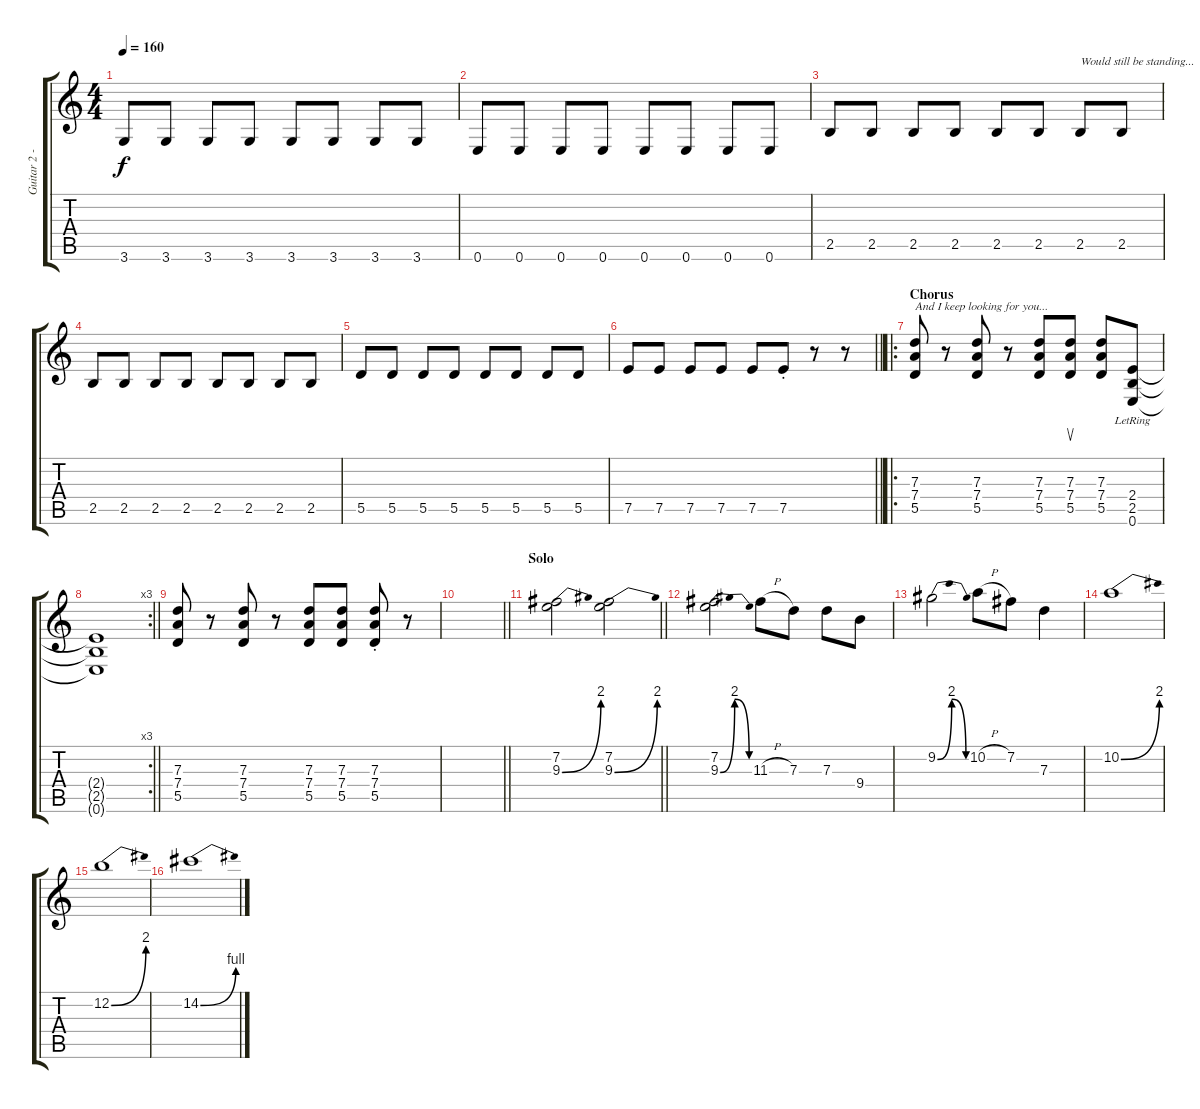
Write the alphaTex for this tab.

\track ("Guitar 2 - Lead" "Guitar 2 -") {instrument overdrivenguitar}
\staff {score tabs}
\tuning (E4 B3 G3 D3 A2 E2) {hide}
\ts (4 4)
\tempo 160
\clef g2
\ks c
3.6.8{dy f} 3.6.8 3.6.8 3.6.8 3.6.8 3.6.8 3.6.8 3.6.8 |
0.6.8 0.6.8 0.6.8 0.6.8 0.6.8 0.6.8 0.6.8 0.6.8 |
2.5.8 2.5.8 2.5.8 2.5.8 2.5.8 2.5.8 2.5.8{txt "Would still be standing..."} 2.5.8 |
2.5.8 2.5.8 2.5.8 2.5.8 2.5.8 2.5.8 2.5.8 2.5.8 |
5.5.8 5.5.8 5.5.8 5.5.8 5.5.8 5.5.8 5.5.8 5.5.8 |
\barLineRight lightlight
7.5.8 7.5.8 7.5.8 7.5.8 7.5.8 7.5{st}.8 r.8 r.8 |
\ro
\section ("" "Chorus")
(7.3 7.4 5.5).8{txt "And I keep looking for you..."} r.8 (7.3 7.4 5.5).8 r.8 (7.3 7.4 5.5).8 (7.3 7.4 5.5).8{su} (7.3 7.4 5.5).8 (2.4{lr} 2.5{lr} 0.6).8 |
\rc 3
\barLineRight lightlight
(2.4{t} 2.5{t} 0.6{t}).1 |
(7.3 7.4 5.5).8 r.8 (7.3 7.4 5.5).8 r.8 (7.3 7.4 5.5).8 (7.3 7.4 5.5).8 (7.3{st} 7.4{st} 5.5{st}).8 r.8 |
\barLineRight lightlight
|
\section ("" "Solo")
\barLineRight lightlight
(7.2 9.3{be (bend 0 0 60 8)}).2 (7.2 9.3{be (bend 0 0 60 8)}).2 |
\section ("" "")
(7.2 9.3{be (bendrelease 0 0 30 8 30 8 60 0)}).2 11.3{h}.8 7.3.8 7.3.8 9.4.8 |
9.2{be (bendrelease 0 0 30 8 30 8 60 0)}.2 10.2{h}.8 7.2.8 7.3.4 |
10.2{be (bend 0 0 60 8)}.1 |
12.2{be (bend 0 0 60 8)}.1 |
14.2{be (bend 0 0 60 4)}.1
